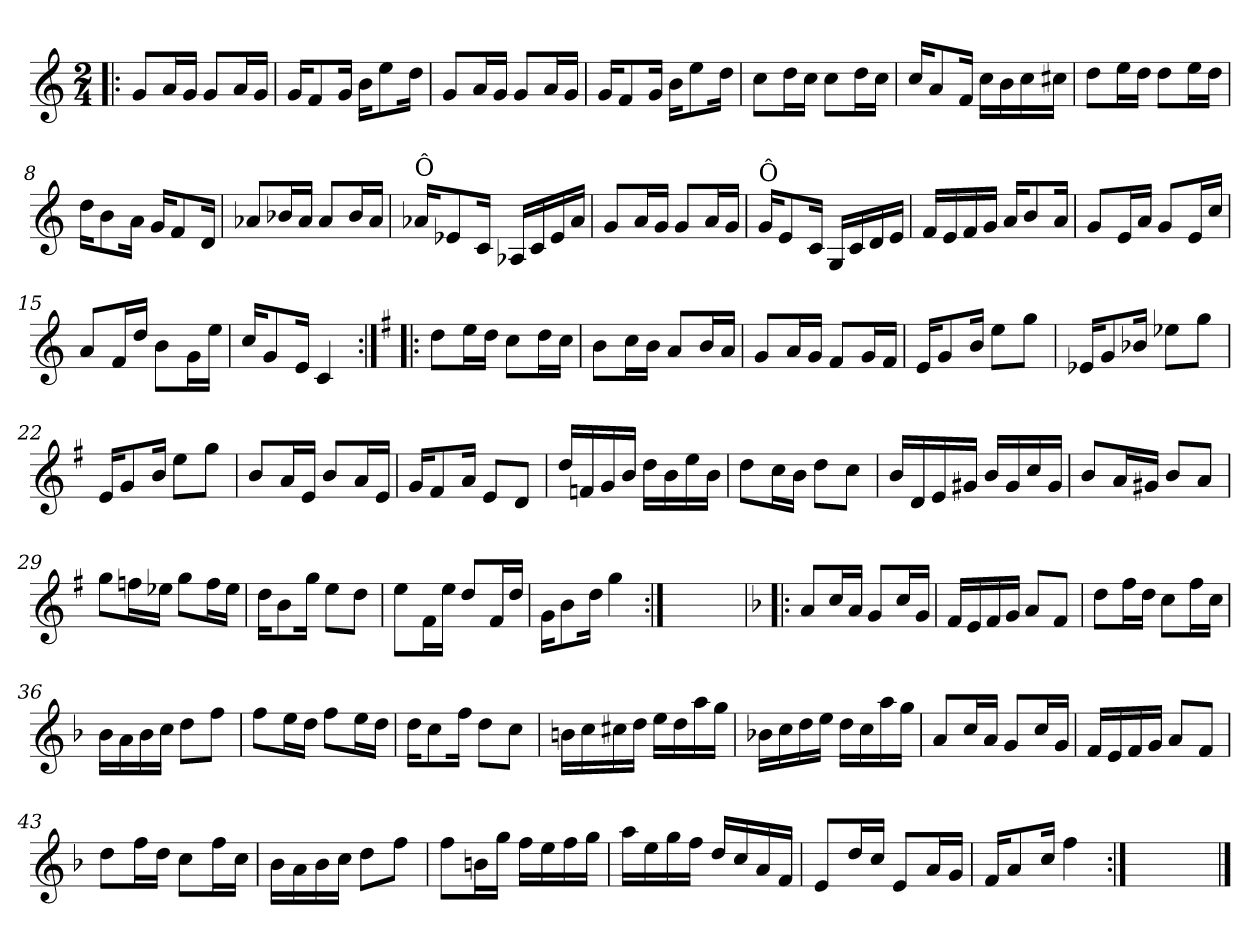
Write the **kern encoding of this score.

**kern
*part1
*staff1
*clefG2
*k[]
*C:
*M2/4
=1!|:
8g/L
16a/L
16g/JJ
8g/L
16a/L
16g/JJ
=2
16g/KL
8f/
16g/Jk
16b\KL
8ee\
16dd\Jk
=3
8g/L
16a/L
16g/JJ
8g/L
16a/L
16g/JJ
=4
16g/KL
8f/
16g/Jk
16b\KL
8ee\
16dd\Jk
!!LO:LB:g=z
=5
8cc\L
16dd\L
16cc\JJ
8cc\L
16dd\L
16cc\JJ
=6
16cc/KL
8a/
16f/Jk
16cc\LL
16b\
16cc\
16cc#X\JJ
=7
8dd\L
16ee\L
16dd\JJ
8dd\L
16ee\L
16dd\JJ
=8
16dd\KL
8b\
16a\Jk
16g/KL
8f/
16d/Jk
!!LO:LB:g=z
=9
8a-X/L
16b-X/L
16a-/JJ
8a-/L
16b-/L
16a-/JJ
=10
!LO:TX:a:t=Ô
16a-X/KL
8e-X/
16c/Jk
16A-X/LL
16c/
16e-/
16a-/JJ
=11
8g/L
16a/L
16g/JJ
8g/L
16a/L
16g/JJ
=12
!LO:TX:a:t=Ô
16g/KL
8e/
16c/Jk
16G/LL
16c/
16d/
16e/JJ
!!LO:LB:g=z
=13
16f/LL
16e/
16f/
16g/JJ
16a/KL
8b/
16a/Jk
=14
8g/L
16e/L
16a/JJ
8g/L
16e/L
16cc/JJ
=15
8a/L
16f/L
16dd/JJ
8b\L
16g\L
16ee\JJ
=16
16cc/KL
8g/
16e/Jk
4c/
!!LO:LB:g=z
=17:|!|:
*k[f#]
*G:
8dd\L
16ee\L
16dd\JJ
8cc\L
16dd\L
16cc\JJ
=18
8b\L
16cc\L
16b\JJ
8a/L
16b/L
16a/JJ
=19
8g/L
16a/L
16g/JJ
8f#/L
16g/L
16f#/JJ
=20
16e/KL
8g/
16b/Jk
8ee\L
8gg\J
!!LO:LB:g=z
=21
16e-X/KL
8g/
16b-X/Jk
8ee-X\L
8gg\J
=22
16e/KL
8g/
16b/Jk
8ee\L
8gg\J
=23
8b/L
16a/L
16e/JJ
8b/L
16a/L
16e/JJ
=24
16g/KL
8f#/
16a/Jk
8e/L
8d/J
!!LO:LB:g=z
=25
16dd/LL
16fn/
16g/
16b/JJ
16dd\LL
16b\
16ee\
16b\JJ
=26
8dd\L
16cc\L
16b\JJ
8dd\L
8cc\J
=27
16b/LL
16d/
16e/
16g#X/JJ
16b/LL
16g#/
16cc/
16g#/JJ
=28
8b/L
16a/L
16g#X/JJ
8b/L
8a/J
!!LO:LB:g=z
=29
8gg\L
16ffn\L
16ee-X\JJ
8gg\L
16ff\L
16ee-\JJ
=30
16dd\KL
8b\
16gg\Jk
8ee\L
8dd\J
=31
8ee\L
16f#\L
16ee\JJ
8dd/L
16f#/L
16dd/JJ
=32
16g\KL
8b\
16dd\Jk
4gg\
=32X1:|!
*stria0
2ryy
!!LO:LB:g=z
=33!|:
*stria5
*k[b-]
*F:
8a/L
16cc/L
16a/JJ
8g/L
16cc/L
16g/JJ
=34
16f/LL
16e/
16f/
16g/JJ
8a/L
8f/J
=35
8dd\L
16ff\L
16dd\JJ
8cc\L
16ff\L
16cc\JJ
=36
16b-\LL
16a\
16b-\
16cc\JJ
8dd\L
8ff\J
!!LO:PB:g=z
=37
8ff\L
16ee\L
16dd\JJ
8ff\L
16ee\L
16dd\JJ
=38
16dd\KL
8cc\
16ff\Jk
8dd\L
8cc\J
=39
16bn\LL
16cc\
16cc#X\
16dd\JJ
16ee\LL
16dd\
16aa\
16gg\JJ
=40
16b-X\LL
16cc\
16dd\
16ee\JJ
16dd\LL
16cc\
16aa\
16gg\JJ
!!LO:LB:g=z
=41
8a/L
16cc/L
16a/JJ
8g/L
16cc/L
16g/JJ
=42
16f/LL
16e/
16f/
16g/JJ
8a/L
8f/J
=43
8dd\L
16ff\L
16dd\JJ
8cc\L
16ff\L
16cc\JJ
=44
16b-\LL
16a\
16b-\
16cc\JJ
8dd\L
8ff\J
!!LO:LB:g=z
=45
8ff\L
16bn\L
16gg\JJ
16ff\LL
16ee\
16ff\
16gg\JJ
=46
16aa\LL
16ee\
16gg\
16ff\JJ
16dd/LL
16cc/
16a/
16f/JJ
=47
8e/L
16dd/L
16cc/JJ
8e/L
16a/L
16g/JJ
=48
16f/KL
8a/
16cc/Jk
4ff\
=49:|!
*stria0
2ryy
==
*-
